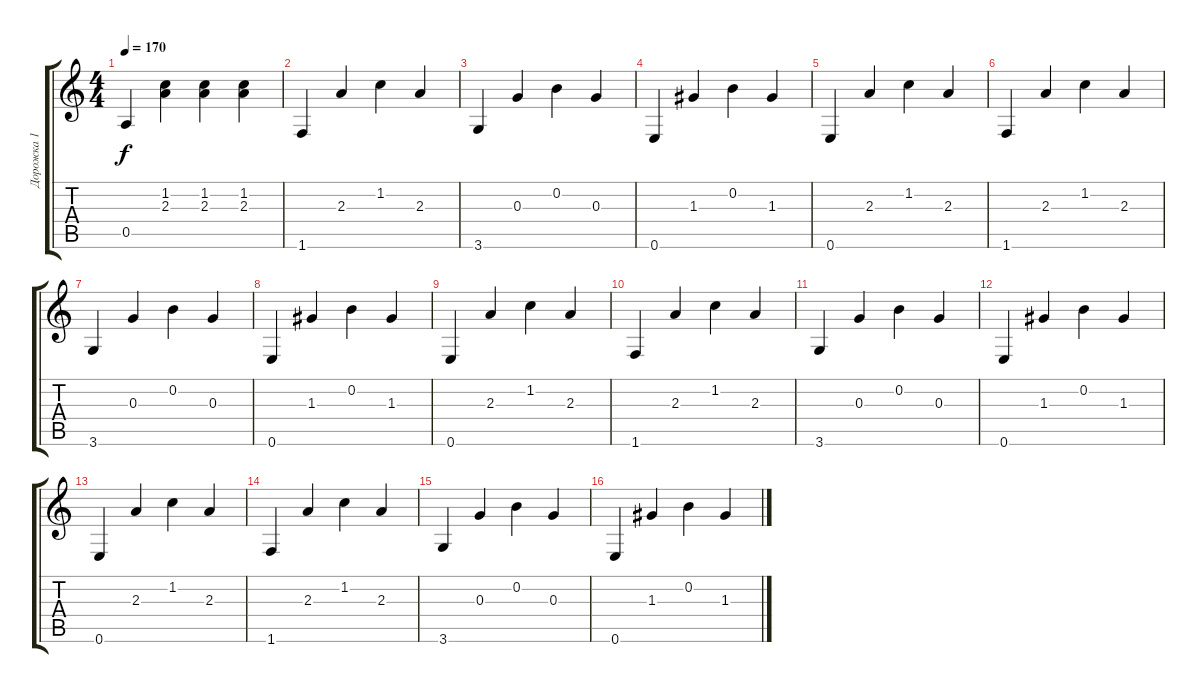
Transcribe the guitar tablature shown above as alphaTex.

\track ("Дорожка 1" "Дорожка 1") {instrument acousticguitarsteel}
\staff {score tabs}
\tuning (E4 B3 G3 D3 A2 E2) {hide}
\ts (4 4)
\tempo 170
\clef g2
\ks c
0.5.4{dy f} (1.2 2.3).4 (1.2 2.3).4 (1.2 2.3).4 |
1.6.4 2.3.4 1.2.4 2.3.4 |
3.6.4 0.3.4 0.2.4 0.3.4 |
0.6.4 1.3.4 0.2.4 1.3.4 |
0.6.4 2.3.4 1.2.4 2.3.4 |
1.6.4 2.3.4 1.2.4 2.3.4 |
3.6.4 0.3.4 0.2.4 0.3.4 |
0.6.4 1.3.4 0.2.4 1.3.4 |
0.6.4 2.3.4 1.2.4 2.3.4 |
1.6.4 2.3.4 1.2.4 2.3.4 |
3.6.4 0.3.4 0.2.4 0.3.4 |
0.6.4 1.3.4 0.2.4 1.3.4 |
0.6.4 2.3.4 1.2.4 2.3.4 |
1.6.4 2.3.4 1.2.4 2.3.4 |
3.6.4 0.3.4 0.2.4 0.3.4 |
0.6.4 1.3.4 0.2.4 1.3.4
